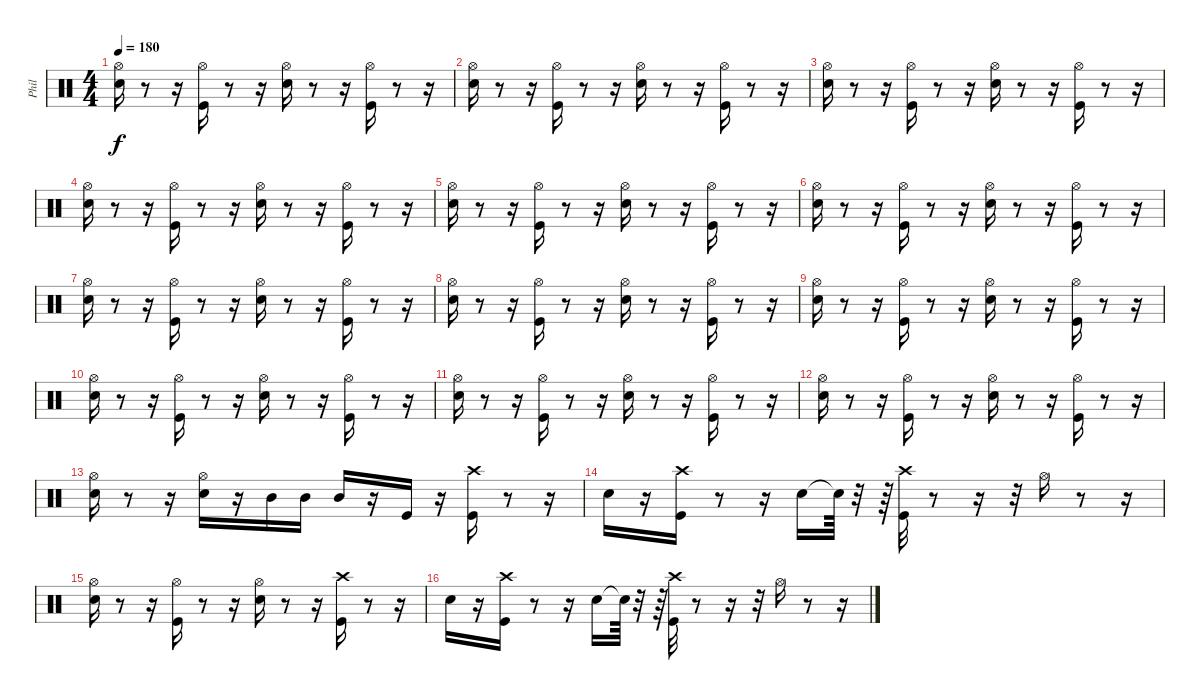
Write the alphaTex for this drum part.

\track ("Phil" "Phil") {instrument percussion}
\staff {score}
\articulation defaults
\ts (4 4)
\tempo 180
\clef neutral
\ks c
("Snare (hit) 2" "Hi-Hat (open)").16{dy f} r.8 r.16 ("Kick (hit)" "Hi-Hat (open)").16 r.8 r.16 ("Snare (hit) 2" "Hi-Hat (open)").16 r.8 r.16 ("Kick (hit)" "Hi-Hat (open)").16 r.8 r.16 |
("Hi-Hat (open)" "Snare (hit) 2").16 r.8 r.16 ("Kick (hit)" "Hi-Hat (open)").16 r.8 r.16 ("Snare (hit) 2" "Hi-Hat (open)").16 r.8 r.16 ("Kick (hit)" "Hi-Hat (open)").16 r.8 r.16 |
("Snare (hit) 2" "Hi-Hat (open)").16 r.8 r.16 ("Kick (hit)" "Hi-Hat (open)").16 r.8 r.16 ("Snare (hit) 2" "Hi-Hat (open)").16 r.8 r.16 ("Kick (hit)" "Hi-Hat (open)").16 r.8 r.16 |
("Hi-Hat (open)" "Snare (hit) 2").16 r.8 r.16 ("Kick (hit)" "Hi-Hat (open)").16 r.8 r.16 ("Snare (hit) 2" "Hi-Hat (open)").16 r.8 r.16 ("Kick (hit)" "Hi-Hat (open)").16 r.8 r.16 |
("Snare (hit) 2" "Hi-Hat (open)").16 r.8 r.16 ("Kick (hit)" "Hi-Hat (open)").16 r.8 r.16 ("Snare (hit) 2" "Hi-Hat (open)").16 r.8 r.16 ("Kick (hit)" "Hi-Hat (open)").16 r.8 r.16 |
("Hi-Hat (open)" "Snare (hit) 2").16 r.8 r.16 ("Kick (hit)" "Hi-Hat (open)").16 r.8 r.16 ("Snare (hit) 2" "Hi-Hat (open)").16 r.8 r.16 ("Kick (hit)" "Hi-Hat (open)").16 r.8 r.16 |
("Snare (hit) 2" "Hi-Hat (open)").16 r.8 r.16 ("Kick (hit)" "Hi-Hat (open)").16 r.8 r.16 ("Snare (hit) 2" "Hi-Hat (open)").16 r.8 r.16 ("Kick (hit)" "Hi-Hat (open)").16 r.8 r.16 |
("Hi-Hat (open)" "Snare (hit) 2").16 r.8 r.16 ("Kick (hit)" "Hi-Hat (open)").16 r.8 r.16 ("Snare (hit) 2" "Hi-Hat (open)").16 r.8 r.16 ("Kick (hit)" "Hi-Hat (open)").16 r.8 r.16 |
("Snare (hit) 2" "Hi-Hat (open)").16 r.8 r.16 ("Kick (hit)" "Hi-Hat (open)").16 r.8 r.16 ("Snare (hit) 2" "Hi-Hat (open)").16 r.8 r.16 ("Kick (hit)" "Hi-Hat (open)").16 r.8 r.16 |
("Hi-Hat (open)" "Snare (hit) 2").16 r.8 r.16 ("Kick (hit)" "Hi-Hat (open)").16 r.8 r.16 ("Snare (hit) 2" "Hi-Hat (open)").16 r.8 r.16 ("Kick (hit)" "Hi-Hat (open)").16 r.8 r.16 |
("Snare (hit) 2" "Hi-Hat (open)").16 r.8 r.16 ("Kick (hit)" "Hi-Hat (open)").16 r.8 r.16 ("Snare (hit) 2" "Hi-Hat (open)").16 r.8 r.16 ("Kick (hit)" "Hi-Hat (open)").16 r.8 r.16 |
("Hi-Hat (open)" "Snare (hit) 2").16 r.8 r.16 ("Kick (hit)" "Hi-Hat (open)").16 r.8 r.16 ("Snare (hit) 2" "Hi-Hat (open)").16 r.8 r.16 ("Kick (hit)" "Hi-Hat (open)").16 r.8 r.16 |
("Snare (hit) 2" "Hi-Hat (open)").16 r.8 r.16 ("Hi-Hat (open)" "Snare (hit) 2").16 r.16 "Mid Tom (hit)".16 "Mid Tom (hit)".16 "Mid Tom (hit)".16 r.16 "Kick (hit)".16 r.16 ("Kick (hit)" "Crash high (hit)").16 r.8 r.16 |
"Snare (hit) 2".16 r.16 ("Kick (hit)" "Crash high (hit)").16 r.8 r.16 "Snare (hit) 2".16 "Snare (hit)"{t}.64 r.32 r.64 ("Kick (hit)" "Crash high (hit)").32 r.8 r.16 r.32 "Hi-Hat (open)".16 r.8 r.16 |
("Hi-Hat (open)" "Snare (hit) 2").16 r.8 r.16 ("Hi-Hat (open)" "Kick (hit)").16 r.8 r.16 ("Hi-Hat (open)" "Snare (hit) 2").16 r.8 r.16 ("Kick (hit)" "Crash high (hit)").16 r.8 r.16 |
"Snare (hit) 2".16 r.16 ("Kick (hit)" "Crash high (hit)").16 r.8 r.16 "Snare (hit) 2".16 "Snare (hit)"{t}.64 r.32 r.64 ("Kick (hit)" "Crash high (hit)").32 r.8 r.16 r.32 "Hi-Hat (open)".16 r.8 r.16
